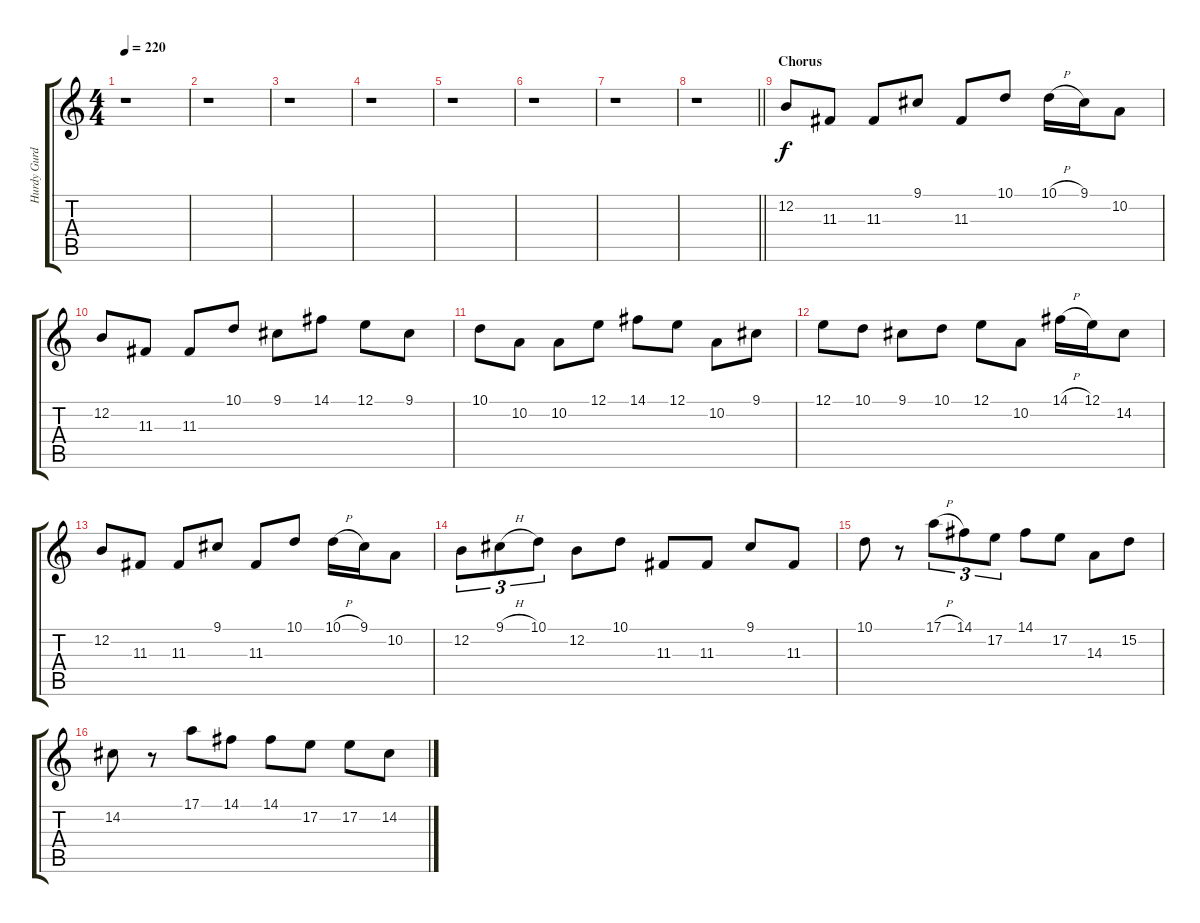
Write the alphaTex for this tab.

\track ("Hurdy Gurdy" "Hurdy Gurd") {instrument cello}
\staff {score tabs}
\tuning (E4 B3 G3 D3 A2 E2) {hide}
\ts (4 4)
\tempo 220
\clef g2
\ks c
r.1{dy f} |
r.1 |
r.1 |
r.1 |
r.1 |
r.1 |
r.1 |
\barLineRight lightlight
r.1 |
\section ("" "Chorus")
12.2.8 11.3.8 11.3.8 9.1.8 11.3.8 10.1.8 10.1{h}.16 9.1.16 10.2.8 |
12.2.8 11.3.8 11.3.8 10.1.8 9.1.8 14.1.8 12.1.8 9.1.8 |
10.1.8 10.2.8 10.2.8 12.1.8 14.1.8 12.1.8 10.2.8 9.1.8 |
12.1.8 10.1.8 9.1.8 10.1.8 12.1.8 10.2.8 14.1{h}.16 12.1.16 14.2.8 |
12.2.8 11.3.8 11.3.8 9.1.8 11.3.8 10.1.8 10.1{h}.16 9.1.16 10.2.8 |
12.2.8{tu (3 2)} 9.1{h}.8{tu (3 2)} 10.1.8{tu (3 2)} 12.2.8 10.1.8 11.3.8 11.3.8 9.1.8 11.3.8 |
10.1.8 r.8 17.1{h}.8{tu (3 2)} 14.1.8{tu (3 2)} 17.2.8{tu (3 2)} 14.1.8 17.2.8 14.3.8 15.2.8 |
14.2.8 r.8 17.1.8 14.1.8 14.1.8 17.2.8 17.2.8 14.2.8
